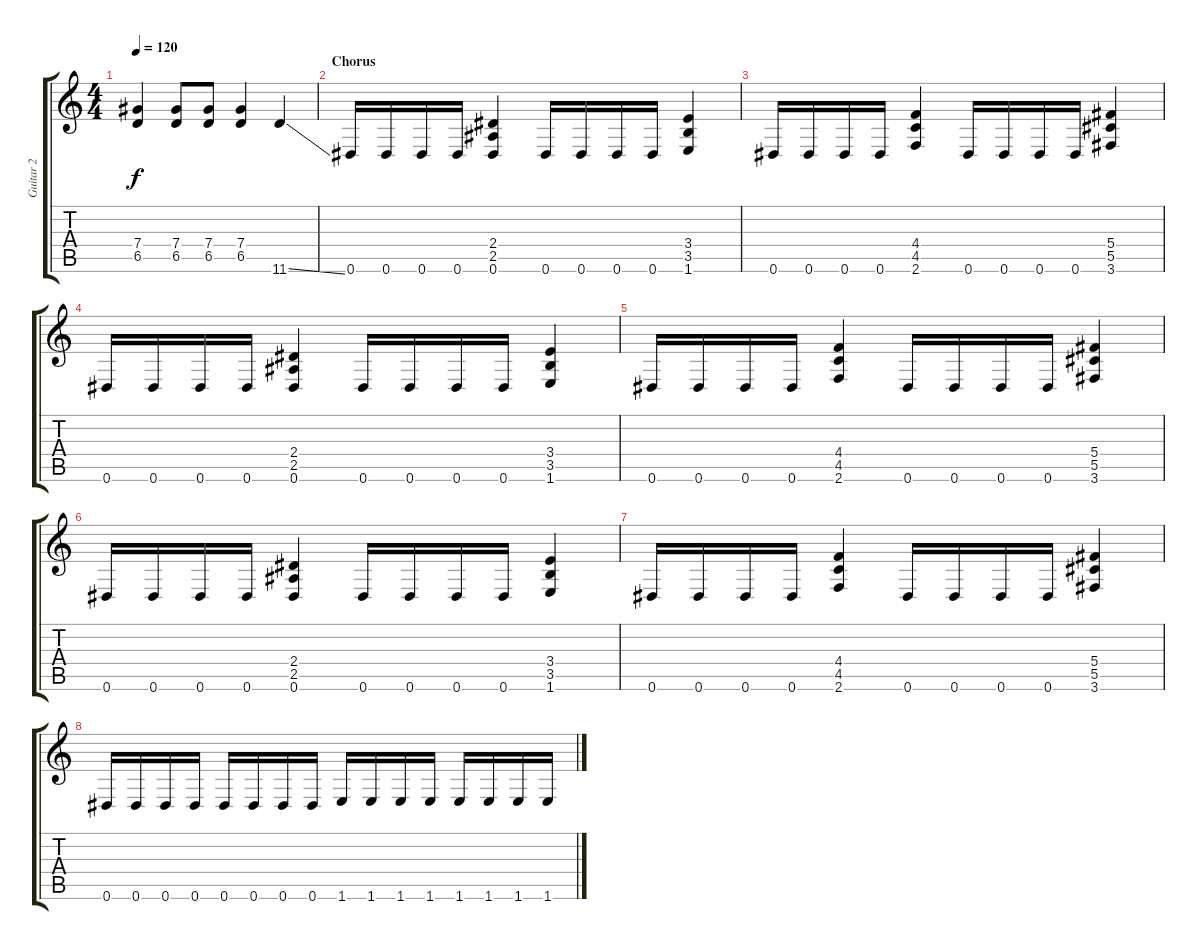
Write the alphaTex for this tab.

\track ("Guitar 2" "Guitar 2") {instrument distortionguitar}
\staff {score tabs}
\tuning (Eb4 Bb3 Gb3 Db3 Ab2 Eb2) {hide}
\ts (4 4)
\tempo 120
\clef g2
\ks c
(7.4 6.5).4{dy f} (7.4 6.5).8 (7.4 6.5).8 (7.4 6.5).4 11.6{ss}.4 |
\section ("" "Chorus")
0.6.16 0.6.16 0.6.16 0.6.16 (2.4 2.5 0.6).4 0.6.16 0.6.16 0.6.16 0.6.16 (3.4 3.5 1.6).4 |
0.6.16 0.6.16 0.6.16 0.6.16 (4.4 4.5 2.6).4 0.6.16 0.6.16 0.6.16 0.6.16 (5.4 5.5 3.6).4 |
0.6.16 0.6.16 0.6.16 0.6.16 (2.4 2.5 0.6).4 0.6.16 0.6.16 0.6.16 0.6.16 (3.4 3.5 1.6).4 |
0.6.16 0.6.16 0.6.16 0.6.16 (4.4 4.5 2.6).4 0.6.16 0.6.16 0.6.16 0.6.16 (5.4 5.5 3.6).4 |
0.6.16 0.6.16 0.6.16 0.6.16 (2.4 2.5 0.6).4 0.6.16 0.6.16 0.6.16 0.6.16 (3.4 3.5 1.6).4 |
0.6.16 0.6.16 0.6.16 0.6.16 (4.4 4.5 2.6).4 0.6.16 0.6.16 0.6.16 0.6.16 (5.4 5.5 3.6).4 |
0.6.16 0.6.16 0.6.16 0.6.16 0.6.16 0.6.16 0.6.16 0.6.16 1.6.16 1.6.16 1.6.16 1.6.16 1.6.16 1.6.16 1.6.16 1.6.16
